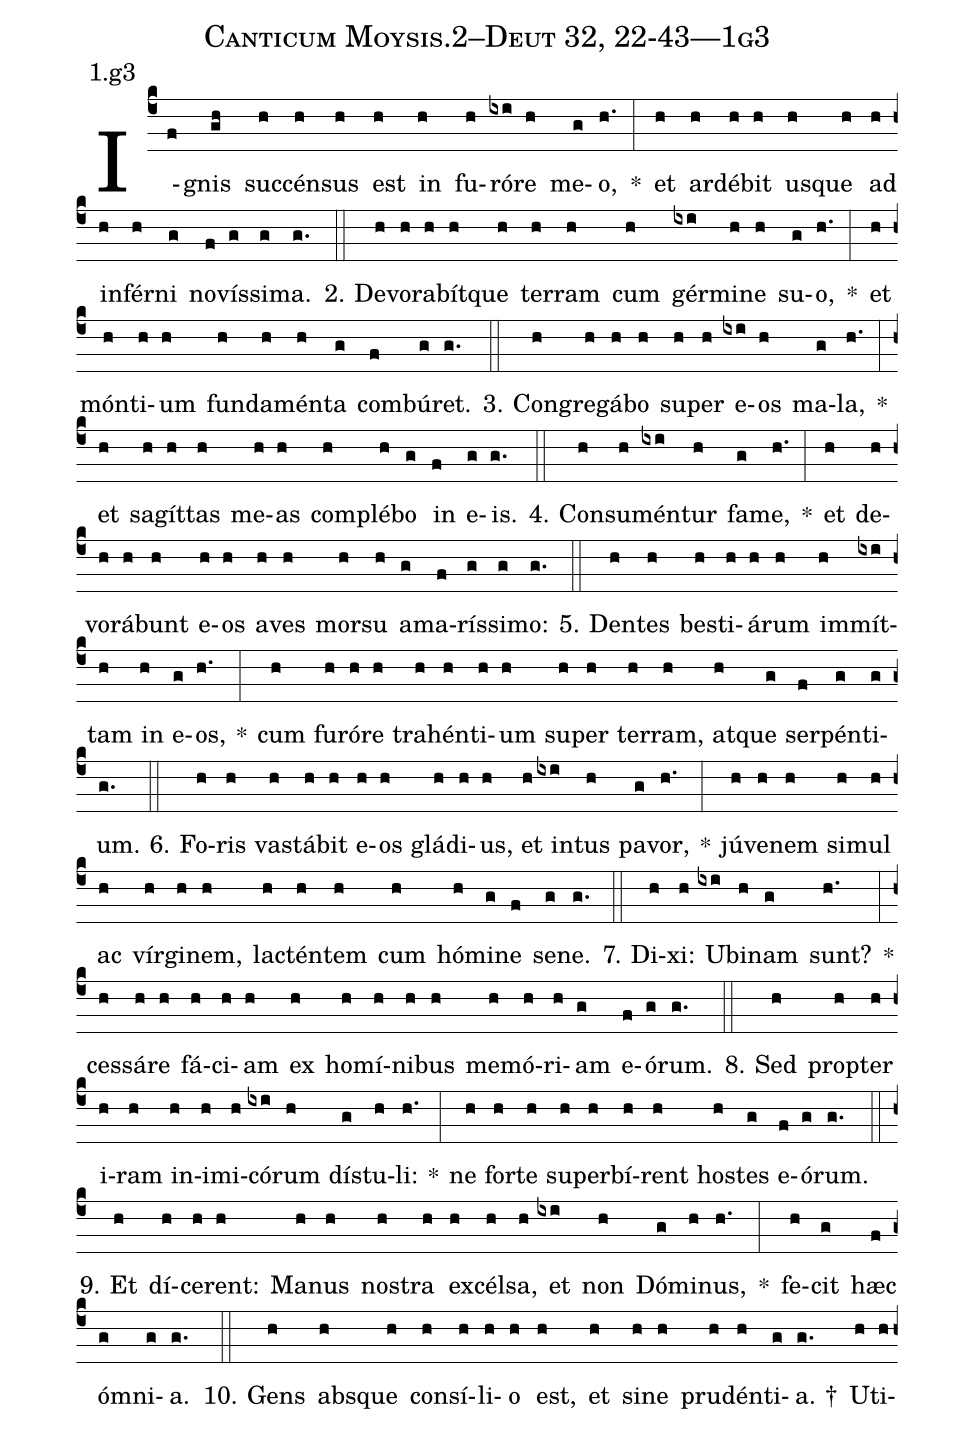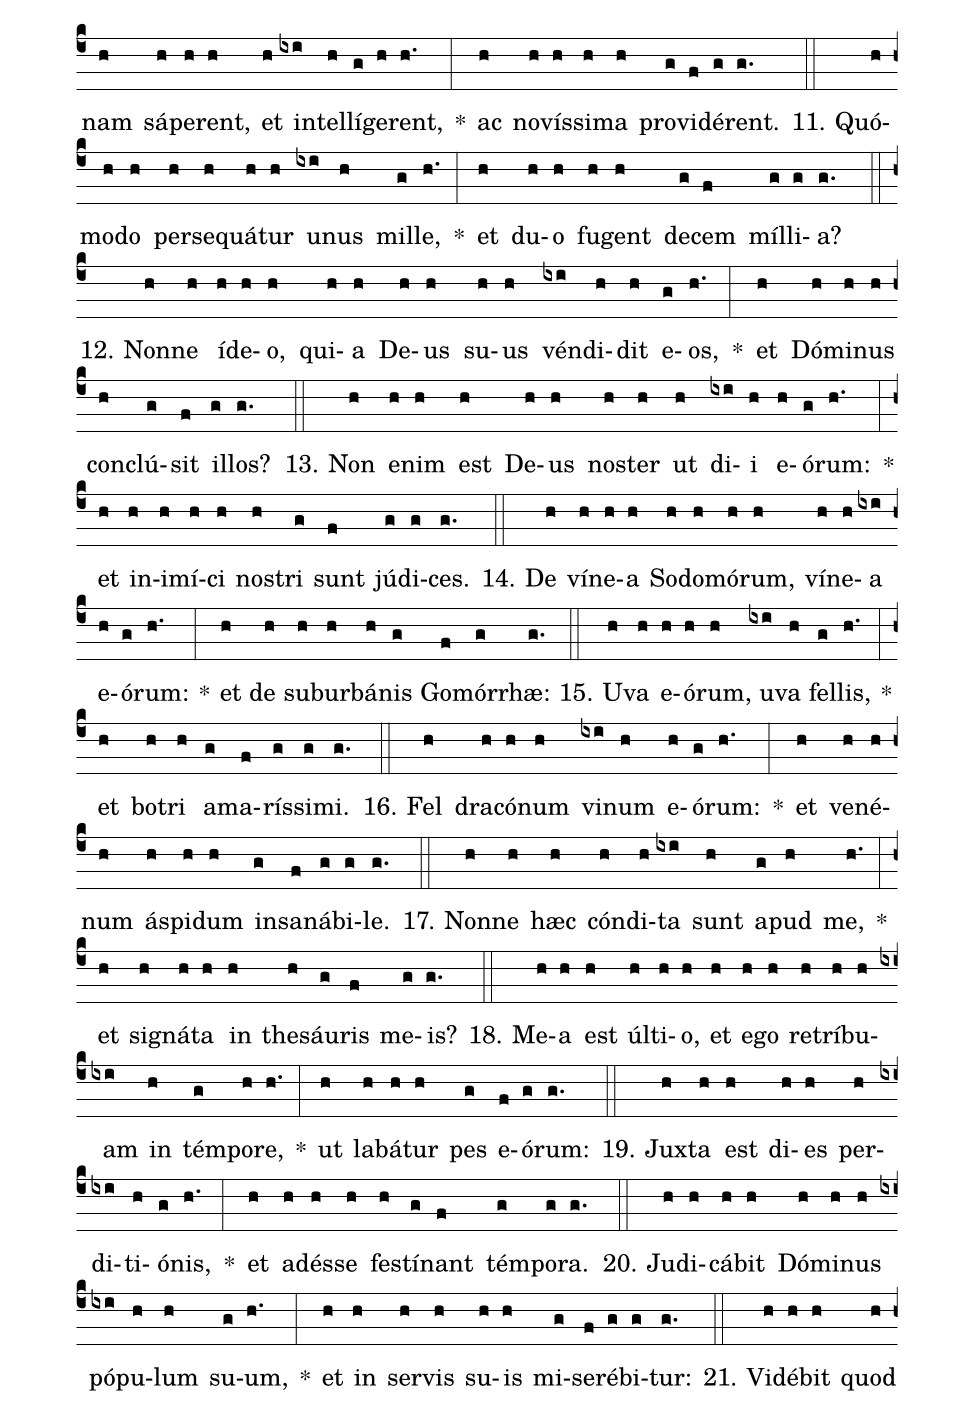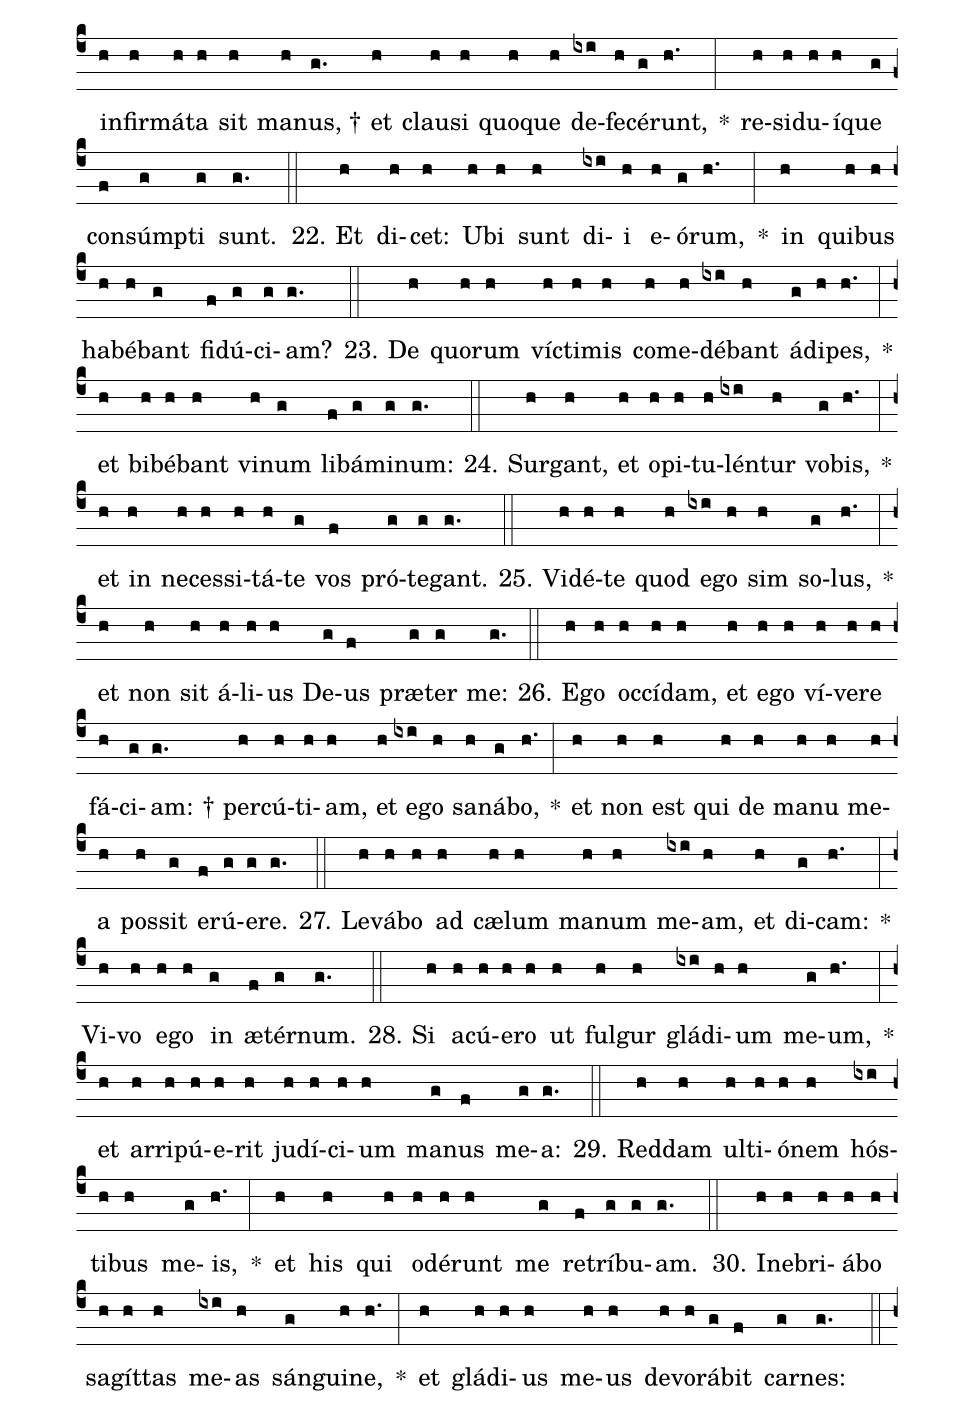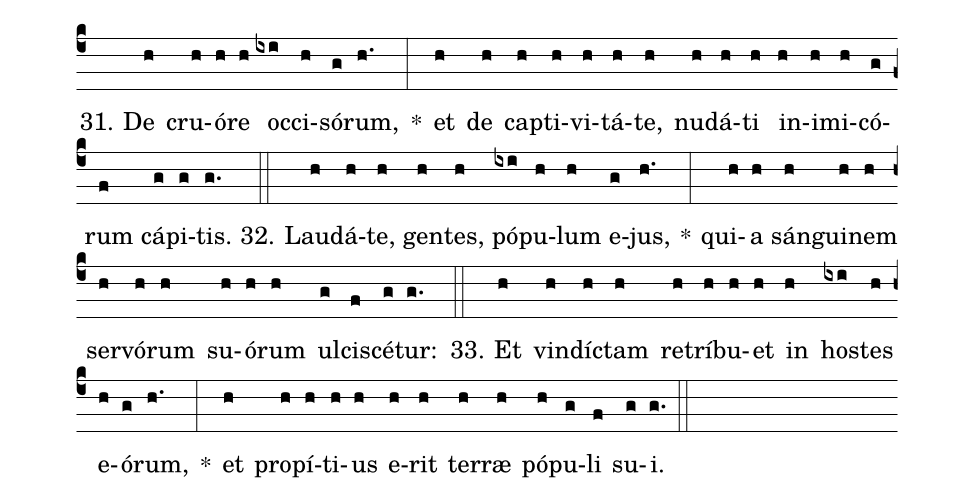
name: Canticum Moysis.2--Deut 32, 22-43---1g3;
annotation: 1.g3;
%%
(c4)I(f)gnis(gh) suc(h)cén(h)sus(h) est(h) in(h) fu(h)ró(ixi)re(h) me(g)o,(h.) *(:) et(h) ar(h)dé(h)bit(h) us(h)que(h) ad(h) in(h)fér(h)ni(g) no(f)vís(g)si(g)ma.(g.) (::)
2. De(h)vo(h)ra(h)bít(h)que(h) ter(h)ram(h) cum(h) gér(ixi)mi(h)ne(h) su(g)o,(h.) *(:) et(h) món(h)ti(h)um(h) fun(h)da(h)mén(h)ta(g) com(f)bú(g)ret.(g.) (::)
3. Con(h)gre(h)gá(h)bo(h) su(h)per(h) e(ixi)os(h) ma(g)la,(h.) *(:) et(h) sa(h)gít(h)tas(h) me(h)as(h) com(h)plé(h)bo(g) in(f) e(g)is.(g.) (::)
4. Con(h)su(h)mén(ixi)tur(h) fa(g)me,(h.) *(:) et(h) de(h)vo(h)rá(h)bunt(h) e(h)os(h) a(h)ves(h) mor(h)su(h) a(g)ma(f)rís(g)si(g)mo:(g.) (::)
5. Den(h)tes(h) bes(h)ti(h)á(h)rum(h) im(h)mít(ixi)tam(h) in(h) e(g)os,(h.) *(:) cum(h) fu(h)ró(h)re(h) tra(h)hén(h)ti(h)um(h) su(h)per(h) ter(h)ram,(h) at(h)que(g) ser(f)pén(g)ti(g)um.(g.) (::)
6. Fo(h)ris(h) vas(h)tá(h)bit(h) e(h)os(h) glá(h)di(h)us,(h) et(h) in(ixi)tus(h) pa(g)vor,(h.) *(:) jú(h)ve(h)nem(h) si(h)mul(h) ac(h) vír(h)gi(h)nem,(h) lac(h)tén(h)tem(h) cum(h) hó(h)mi(g)ne(f) se(g)ne.(g.) (::)
7. Di(h)xi:(h) U(ixi)bi(h)nam(g) sunt?(h.) *(:) ces(h)sá(h)re(h) fá(h)ci(h)am(h) ex(h) ho(h)mí(h)ni(h)bus(h) me(h)mó(h)ri(h)am(g) e(f)ó(g)rum.(g.) (::)
8. Sed(h) prop(h)ter(h) i(h)ram(h) in(h)i(h)mi(h)có(ixi)rum(h) dís(g)tu(h)li:(h.) *(:) ne(h) for(h)te(h) su(h)per(h)bí(h)rent(h) hos(h)tes(g) e(f)ó(g)rum.(g.) (::)
9. Et(h) dí(h)ce(h)rent:(h) Ma(h)nus(h) nos(h)tra(h) ex(h)cél(h)sa,(h) et(ixi) non(h) Dó(g)mi(h)nus,(h.) *(:) fe(h)cit(g) hæc(f) óm(g)ni(g)a.(g.) (::)
10. Gens(h) abs(h)que(h) con(h)sí(h)li(h)o(h) est,(h) et(h) si(h)ne(h) pru(h)dén(h)ti(g)a. †(g.) U(h)ti(h)nam(h) sá(h)pe(h)rent,(h) et(h) in(ixi)tel(h)lí(g)ge(h)rent,(h.) *(:) ac(h) no(h)vís(h)si(h)ma(h) pro(g)vi(f)dé(g)rent.(g.) (::)
11. Quó(h)mo(h)do(h) per(h)se(h)quá(h)tur(h) u(ixi)nus(h) mil(g)le,(h.) *(:) et(h) du(h)o(h) fu(h)gent(h) de(g)cem(f) míl(g)li(g)a?(g.) (::)
12. Non(h)ne(h) íd(h)e(h)o,(h) qui(h)a(h) De(h)us(h) su(h)us(h) vén(ixi)di(h)dit(h) e(g)os,(h.) *(:) et(h) Dó(h)mi(h)nus(h) con(h)clú(g)sit(f) il(g)los?(g.) (::)
13. Non(h) e(h)nim(h) est(h) De(h)us(h) nos(h)ter(h) ut(h) di(ixi)i(h) e(h)ó(g)rum:(h.) *(:) et(h) in(h)i(h)mí(h)ci(h) nos(h)tri(g) sunt(f) jú(g)di(g)ces.(g.) (::)
14. De(h) ví(h)ne(h)a(h) So(h)do(h)mó(h)rum,(h) ví(h)ne(h)a(ixi) e(h)ó(g)rum:(h.) *(:) et(h) de(h) sub(h)ur(h)bá(h)nis(g) Go(f)mór(g)rhæ:(g.) (::)
15. U(h)va(h) e(h)ó(h)rum,(h) u(ixi)va(h) fel(g)lis,(h.) *(:) et(h) bo(h)tri(h) a(g)ma(f)rís(g)si(g)mi.(g.) (::)
16. Fel(h) dra(h)có(h)num(h) vi(ixi)num(h) e(h)ó(g)rum:(h.) *(:) et(h) ve(h)né(h)num(h) ás(h)pi(h)dum(h) in(g)sa(f)ná(g)bi(g)le.(g.) (::)
17. Non(h)ne(h) hæc(h) cón(h)di(h)ta(ixi) sunt(h) a(g)pud(h) me,(h.) *(:) et(h) si(h)gná(h)ta(h) in(h) the(h)sáu(g)ris(f) me(g)is?(g.) (::)
18. Me(h)a(h) est(h) úl(h)ti(h)o,(h) et(h) e(h)go(h) re(h)trí(h)bu(h)am(ixi) in(h) tém(g)po(h)re,(h.) *(:) ut(h) la(h)bá(h)tur(h) pes(g) e(f)ó(g)rum:(g.) (::)
19. Jux(h)ta(h) est(h) di(h)es(h) per(h)di(ixi)ti(h)ó(g)nis,(h.) *(:) et(h) ad(h)és(h)se(h) fes(h)tí(g)nant(f) tém(g)po(g)ra.(g.) (::)
20. Ju(h)di(h)cá(h)bit(h) Dó(h)mi(h)nus(h) pó(ixi)pu(h)lum(h) su(g)um,(h.) *(:) et(h) in(h) ser(h)vis(h) su(h)is(h) mi(g)se(f)ré(g)bi(g)tur:(g.) (::)
21. Vi(h)dé(h)bit(h) quod(h) in(h)fir(h)má(h)ta(h) sit(h) ma(h)nus, †(g.) et(h) clau(h)si(h) quo(h)que(h) de(ixi)fe(h)cé(g)runt,(h.) *(:) re(h)si(h)du(h)í(h)que(g) con(f)súmp(g)ti(g) sunt.(g.) (::)
22. Et(h) di(h)cet:(h) U(h)bi(h) sunt(h) di(ixi)i(h) e(h)ó(g)rum,(h.) *(:) in(h) qui(h)bus(h) ha(h)bé(h)bant(g) fi(f)dú(g)ci(g)am?(g.) (::)
23. De(h) quo(h)rum(h) víc(h)ti(h)mis(h) com(h)e(h)dé(ixi)bant(h) á(g)di(h)pes,(h.) *(:) et(h) bi(h)bé(h)bant(h) vi(h)num(g) li(f)bá(g)mi(g)num:(g.) (::)
24. Sur(h)gant,(h) et(h) o(h)pi(h)tu(h)lén(ixi)tur(h) vo(g)bis,(h.) *(:) et(h) in(h) ne(h)ces(h)si(h)tá(h)te(g) vos(f) pró(g)te(g)gant.(g.) (::)
25. Vi(h)dé(h)te(h) quod(h) e(ixi)go(h) sim(h) so(g)lus,(h.) *(:) et(h) non(h) sit(h) á(h)li(h)us(h) De(g)us(f) præ(g)ter(g) me:(g.) (::)
26. E(h)go(h) oc(h)cí(h)dam,(h) et(h) e(h)go(h) ví(h)ve(h)re(h) fá(h)ci(g)am: †(g.) per(h)cú(h)ti(h)am,(h) et(h) e(ixi)go(h) sa(h)ná(g)bo,(h.) *(:) et(h) non(h) est(h) qui(h) de(h) ma(h)nu(h) me(h)a(h) pos(h)sit(g) e(f)rú(g)e(g)re.(g.) (::)
27. Le(h)vá(h)bo(h) ad(h) cæ(h)lum(h) ma(h)num(h) me(ixi)am,(h) et(h) di(g)cam:(h.) *(:) Vi(h)vo(h) e(h)go(h) in(g) æ(f)tér(g)num.(g.) (::)
28. Si(h) a(h)cú(h)e(h)ro(h) ut(h) ful(h)gur(h) glá(ixi)di(h)um(h) me(g)um,(h.) *(:) et(h) ar(h)ri(h)pú(h)e(h)rit(h) ju(h)dí(h)ci(h)um(h) ma(g)nus(f) me(g)a:(g.) (::)
29. Red(h)dam(h) ul(h)ti(h)ó(h)nem(h) hós(ixi)ti(h)bus(h) me(g)is,(h.) *(:) et(h) his(h) qui(h) o(h)dé(h)runt(h) me(g) re(f)trí(g)bu(g)am.(g.) (::)
30. In(h)e(h)bri(h)á(h)bo(h) sa(h)gít(h)tas(h) me(ixi)as(h) sán(g)gui(h)ne,(h.) *(:) et(h) glá(h)di(h)us(h) me(h)us(h) de(h)vo(h)rá(g)bit(f) car(g)nes:(g.) (::)
31. De(h) cru(h)ó(h)re(h) oc(ixi)ci(h)só(g)rum,(h.) *(:) et(h) de(h) cap(h)ti(h)vi(h)tá(h)te,(h) nu(h)dá(h)ti(h) in(h)i(h)mi(h)có(g)rum(f) cá(g)pi(g)tis.(g.) (::)
32. Lau(h)dá(h)te,(h) gen(h)tes,(h) pó(ixi)pu(h)lum(h) e(g)jus,(h.) *(:) qui(h)a(h) sán(h)gui(h)nem(h) ser(h)vó(h)rum(h) su(h)ó(h)rum(h) ul(g)ci(f)scé(g)tur:(g.) (::)
33. Et(h) vin(h)díc(h)tam(h) re(h)trí(h)bu(h)et(h) in(h) hos(ixi)tes(h) e(h)ó(g)rum,(h.) *(:) et(h) pro(h)pí(h)ti(h)us(h) e(h)rit(h) ter(h)ræ(h) pó(h)pu(g)li(f) su(g)i.(g.) (::)
